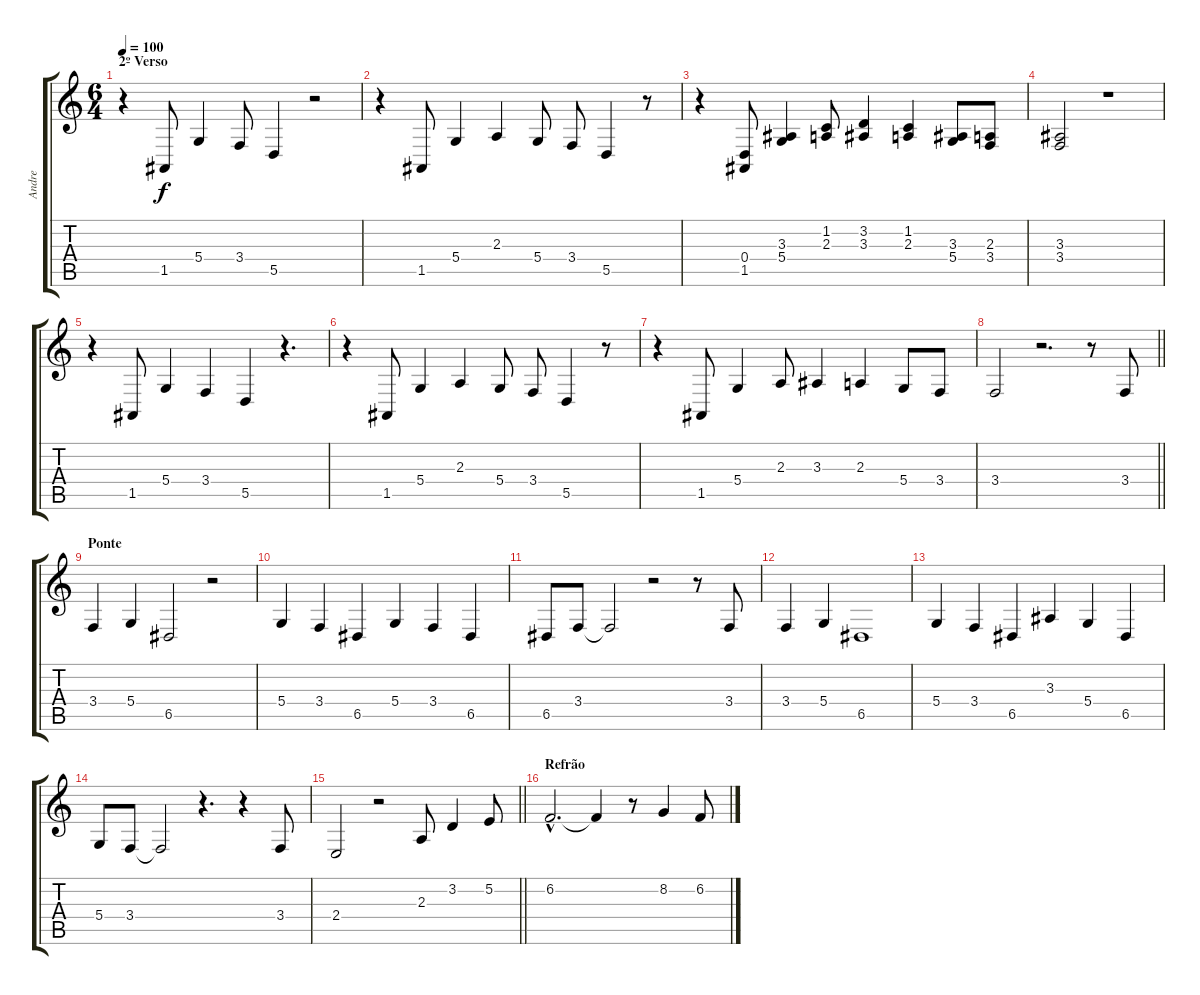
\track ("Andre" "Andre") {instrument voiceoohs}
\staff {score tabs}
\tuning (E4 B3 G3 D3 A2 E2) {hide}
\ts (6 4)
\section ("" "2º Verso")
\tempo 100
\clef g2
\ks c
r.4{dy f} 1.5.8 5.4.4 3.4.8 5.5.4 r.2 |
r.4 1.5.8 5.4.4 2.3.4 5.4.8 3.4.8 5.5.4 r.8 |
r.4 (0.4 1.5).8 (3.3 5.4).4 (1.2 2.3).8 (3.2 3.3).4 (1.2 2.3).4 (3.3 5.4).8 (2.3 3.4).8 |
(3.3 3.4).2 r.1 |
r.4 1.5.8 5.4.4 3.4.4 5.5.4 r.4{d} |
r.4 1.5.8 5.4.4 2.3.4 5.4.8 3.4.8 5.5.4 r.8 |
r.4 1.5.8 5.4.4 2.3.8 3.3.4 2.3.4 5.4.8 3.4.8 |
\barLineRight lightlight
3.4.2 r.2{d} r.8 3.4.8 |
\section ("" "Ponte")
3.4.4 5.4.4 6.5.2 r.2 |
5.4.4 3.4.4 6.5.4 5.4.4 3.4.4 6.5.4 |
6.5.8 3.4.8 3.4{t}.2 r.2 r.8 3.4.8 |
3.4.4 5.4.4 6.5.1 |
5.4.4 3.4.4 6.5.4 3.3.4 5.4.4 6.5.4 |
5.4.8 3.4.8 3.4{t}.2 r.4{d} r.4 3.4.8 |
\barLineRight lightlight
2.4.2 r.2 2.3.8 3.2.4 5.2.8 |
\section ("" "Refrão")
6.2{hac}.2{d} 6.2{t}.4 r.8 8.2.4 6.2.8
